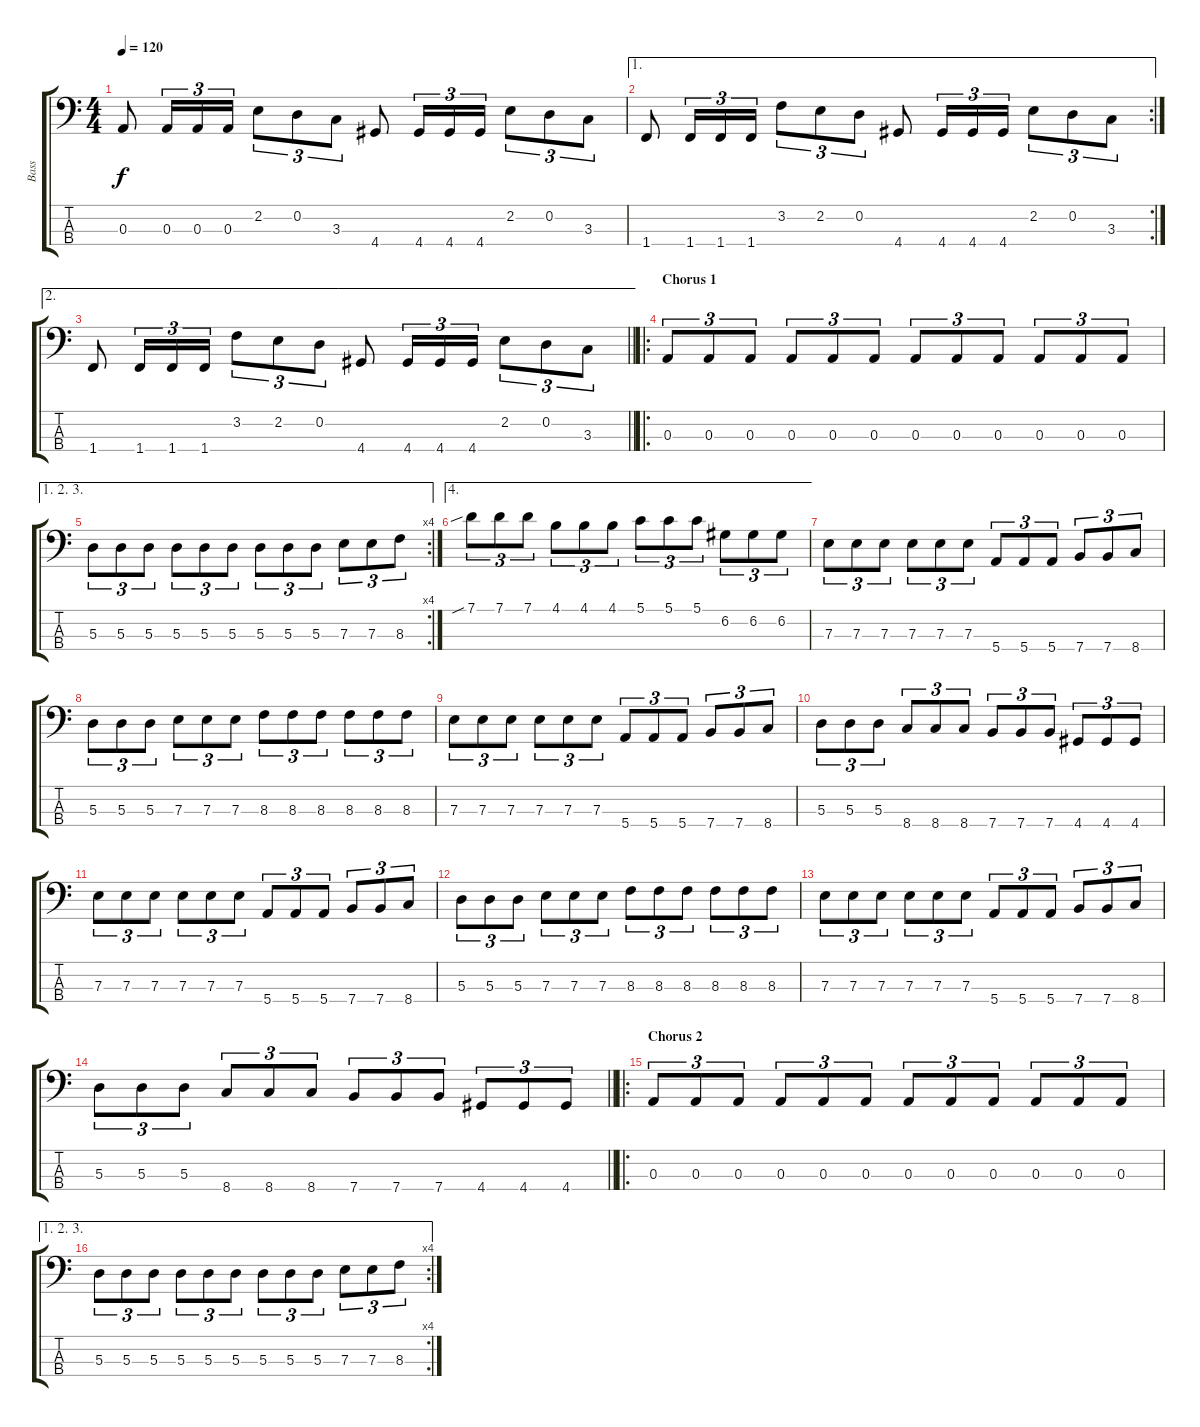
\track ("Bass" "Bass") {instrument electricbasspick}
\staff {score tabs}
\tuning (G2 D2 A1 E1) {hide}
\ts (4 4)
\tempo 120
\clef f4
\ks c
0.3.8{dy f} 0.3.16{tu (3 2)} 0.3.16{tu (3 2)} 0.3.16{tu (3 2)} 2.2.8{tu (3 2)} 0.2.8{tu (3 2)} 3.3.8{tu (3 2)} 4.4.8 4.4.16{tu (3 2)} 4.4.16{tu (3 2)} 4.4.16{tu (3 2)} 2.2.8{tu (3 2)} 0.2.8{tu (3 2)} 3.3.8{tu (3 2)} |
\ae 1
\rc 2
1.4.8 1.4.16{tu (3 2)} 1.4.16{tu (3 2)} 1.4.16{tu (3 2)} 3.2.8{tu (3 2)} 2.2.8{tu (3 2)} 0.2.8{tu (3 2)} 4.4.8 4.4.16{tu (3 2)} 4.4.16{tu (3 2)} 4.4.16{tu (3 2)} 2.2.8{tu (3 2)} 0.2.8{tu (3 2)} 3.3.8{tu (3 2)} |
\ae 2
\barLineRight lightlight
1.4.8 1.4.16{tu (3 2)} 1.4.16{tu (3 2)} 1.4.16{tu (3 2)} 3.2.8{tu (3 2)} 2.2.8{tu (3 2)} 0.2.8{tu (3 2)} 4.4.8 4.4.16{tu (3 2)} 4.4.16{tu (3 2)} 4.4.16{tu (3 2)} 2.2.8{tu (3 2)} 0.2.8{tu (3 2)} 3.3.8{tu (3 2)} |
\ro
\section ("" "Chorus 1")
0.3.8{tu (3 2)} 0.3.8{tu (3 2)} 0.3.8{tu (3 2)} 0.3.8{tu (3 2)} 0.3.8{tu (3 2)} 0.3.8{tu (3 2)} 0.3.8{tu (3 2)} 0.3.8{tu (3 2)} 0.3.8{tu (3 2)} 0.3.8{tu (3 2)} 0.3.8{tu (3 2)} 0.3.8{tu (3 2)} |
\ae (1 2 3)
\rc 4
5.3.8{tu (3 2)} 5.3.8{tu (3 2)} 5.3.8{tu (3 2)} 5.3.8{tu (3 2)} 5.3.8{tu (3 2)} 5.3.8{tu (3 2)} 5.3.8{tu (3 2)} 5.3.8{tu (3 2)} 5.3.8{tu (3 2)} 7.3.8{tu (3 2)} 7.3.8{tu (3 2)} 8.3.8{tu (3 2)} |
\ae 4
7.1{sib}.8{tu (3 2)} 7.1.8{tu (3 2)} 7.1.8{tu (3 2)} 4.1.8{tu (3 2)} 4.1.8{tu (3 2)} 4.1.8{tu (3 2)} 5.1.8{tu (3 2)} 5.1.8{tu (3 2)} 5.1.8{tu (3 2)} 6.2.8{tu (3 2)} 6.2.8{tu (3 2)} 6.2.8{tu (3 2)} |
7.3.8{tu (3 2)} 7.3.8{tu (3 2)} 7.3.8{tu (3 2)} 7.3.8{tu (3 2)} 7.3.8{tu (3 2)} 7.3.8{tu (3 2)} 5.4.8{tu (3 2)} 5.4.8{tu (3 2)} 5.4.8{tu (3 2)} 7.4.8{tu (3 2)} 7.4.8{tu (3 2)} 8.4.8{tu (3 2)} |
5.3.8{tu (3 2)} 5.3.8{tu (3 2)} 5.3.8{tu (3 2)} 7.3.8{tu (3 2)} 7.3.8{tu (3 2)} 7.3.8{tu (3 2)} 8.3.8{tu (3 2)} 8.3.8{tu (3 2)} 8.3.8{tu (3 2)} 8.3.8{tu (3 2)} 8.3.8{tu (3 2)} 8.3.8{tu (3 2)} |
7.3.8{tu (3 2)} 7.3.8{tu (3 2)} 7.3.8{tu (3 2)} 7.3.8{tu (3 2)} 7.3.8{tu (3 2)} 7.3.8{tu (3 2)} 5.4.8{tu (3 2)} 5.4.8{tu (3 2)} 5.4.8{tu (3 2)} 7.4.8{tu (3 2)} 7.4.8{tu (3 2)} 8.4.8{tu (3 2)} |
5.3.8{tu (3 2)} 5.3.8{tu (3 2)} 5.3.8{tu (3 2)} 8.4.8{tu (3 2)} 8.4.8{tu (3 2)} 8.4.8{tu (3 2)} 7.4.8{tu (3 2)} 7.4.8{tu (3 2)} 7.4.8{tu (3 2)} 4.4.8{tu (3 2)} 4.4.8{tu (3 2)} 4.4.8{tu (3 2)} |
7.3.8{tu (3 2)} 7.3.8{tu (3 2)} 7.3.8{tu (3 2)} 7.3.8{tu (3 2)} 7.3.8{tu (3 2)} 7.3.8{tu (3 2)} 5.4.8{tu (3 2)} 5.4.8{tu (3 2)} 5.4.8{tu (3 2)} 7.4.8{tu (3 2)} 7.4.8{tu (3 2)} 8.4.8{tu (3 2)} |
5.3.8{tu (3 2)} 5.3.8{tu (3 2)} 5.3.8{tu (3 2)} 7.3.8{tu (3 2)} 7.3.8{tu (3 2)} 7.3.8{tu (3 2)} 8.3.8{tu (3 2)} 8.3.8{tu (3 2)} 8.3.8{tu (3 2)} 8.3.8{tu (3 2)} 8.3.8{tu (3 2)} 8.3.8{tu (3 2)} |
7.3.8{tu (3 2)} 7.3.8{tu (3 2)} 7.3.8{tu (3 2)} 7.3.8{tu (3 2)} 7.3.8{tu (3 2)} 7.3.8{tu (3 2)} 5.4.8{tu (3 2)} 5.4.8{tu (3 2)} 5.4.8{tu (3 2)} 7.4.8{tu (3 2)} 7.4.8{tu (3 2)} 8.4.8{tu (3 2)} |
\barLineRight lightlight
5.3.8{tu (3 2)} 5.3.8{tu (3 2)} 5.3.8{tu (3 2)} 8.4.8{tu (3 2)} 8.4.8{tu (3 2)} 8.4.8{tu (3 2)} 7.4.8{tu (3 2)} 7.4.8{tu (3 2)} 7.4.8{tu (3 2)} 4.4.8{tu (3 2)} 4.4.8{tu (3 2)} 4.4.8{tu (3 2)} |
\ro
\section ("" "Chorus 2")
0.3.8{tu (3 2)} 0.3.8{tu (3 2)} 0.3.8{tu (3 2)} 0.3.8{tu (3 2)} 0.3.8{tu (3 2)} 0.3.8{tu (3 2)} 0.3.8{tu (3 2)} 0.3.8{tu (3 2)} 0.3.8{tu (3 2)} 0.3.8{tu (3 2)} 0.3.8{tu (3 2)} 0.3.8{tu (3 2)} |
\ae (1 2 3)
\rc 4
5.3.8{tu (3 2)} 5.3.8{tu (3 2)} 5.3.8{tu (3 2)} 5.3.8{tu (3 2)} 5.3.8{tu (3 2)} 5.3.8{tu (3 2)} 5.3.8{tu (3 2)} 5.3.8{tu (3 2)} 5.3.8{tu (3 2)} 7.3.8{tu (3 2)} 7.3.8{tu (3 2)} 8.3.8{tu (3 2)}
